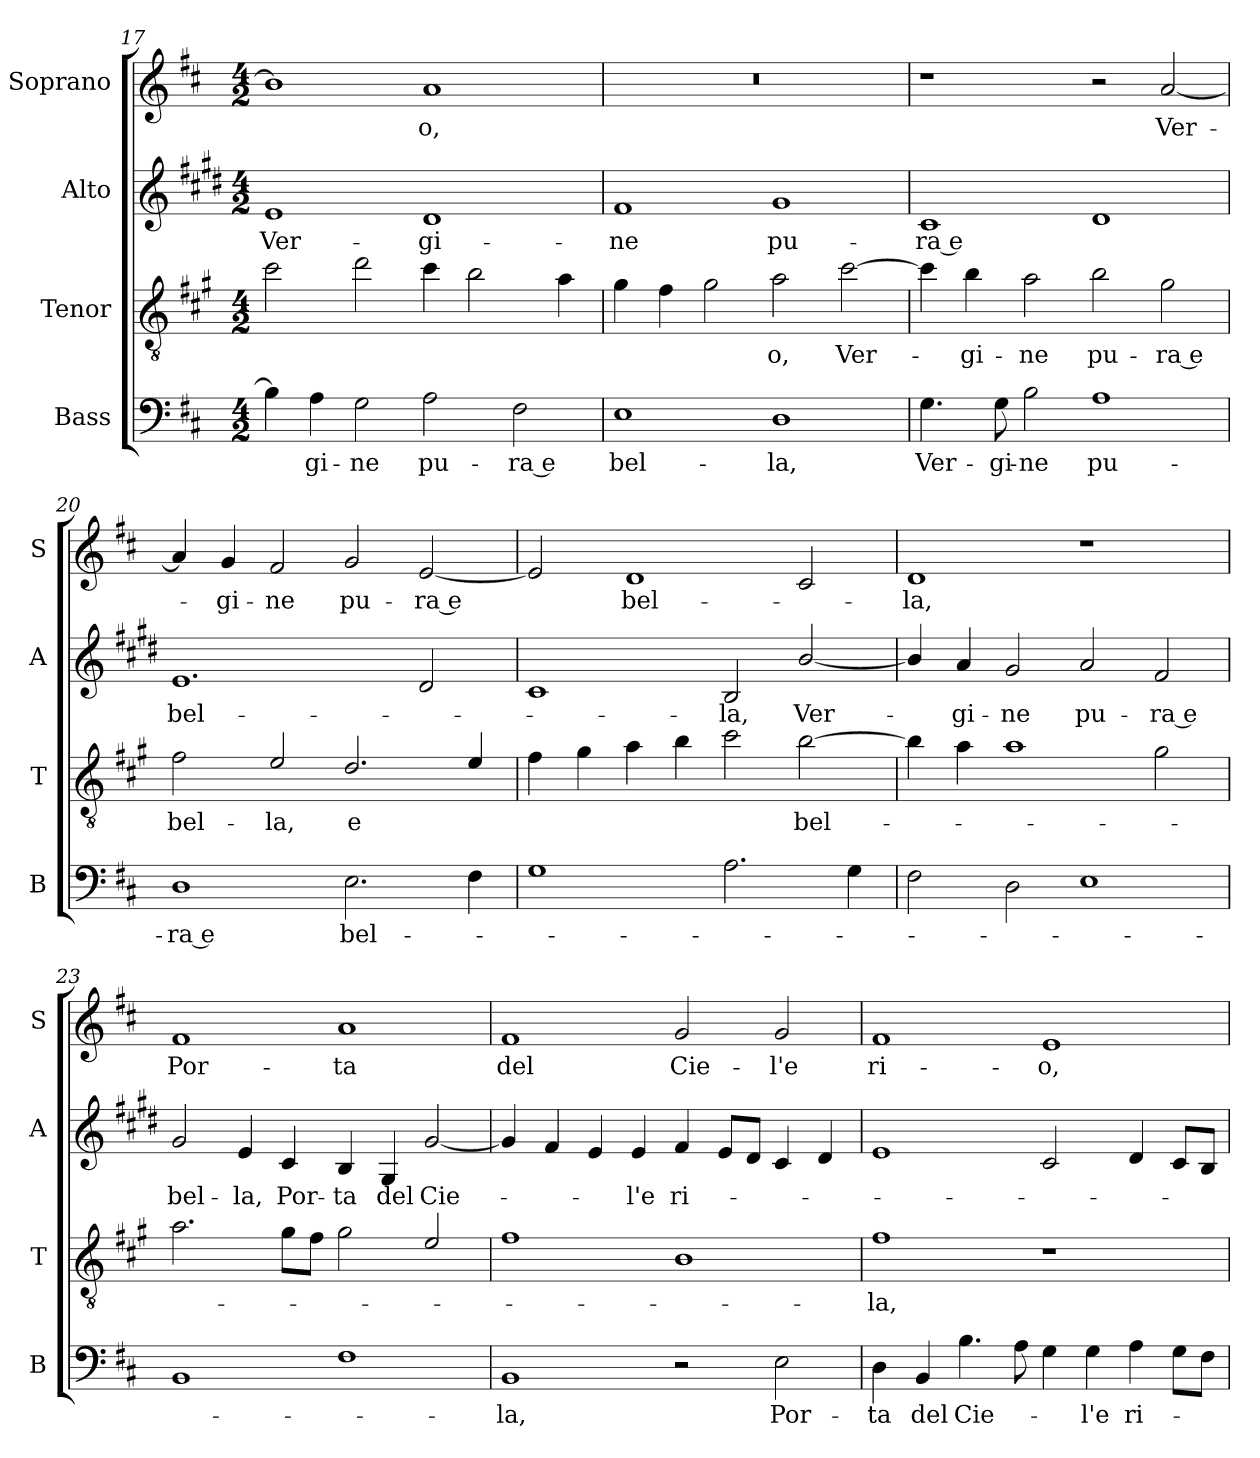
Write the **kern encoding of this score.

**kern	**text	**kern	**text	**kern	**text	**kern	**text
*part4	*part4	*part3	*part3	*part2	*part2	*part1	*part1
*staff4	*staff4	*staff3	*staff3	*staff2	*staff2	*staff1	*staff1
*I"Bass	*	*I"Tenor	*	*I"Alto	*	*I"Soprano	*
*I'B	*	*I'T	*	*I'A	*	*I'S	*
!!LO:LB:g=z
*clefF4	*	*clefGv2	*	*clefG2	*	*clefG2	*
*	*	*ITrd4c7	*	*ITrd1c2	*	*	*
*k[f#c#]	*	*k[f#c#]	*	*k[f#c#]	*	*k[f#c#]	*
*D:	*	*D:	*	*D:	*	*D:	*
*M4/2	*	*M4/2	*	*M4/2	*	*M4/2	*
=17	=17	=17	=17	=17	=17	=17	=17
!	!	!	!	!	!LO:LY:b	!	!
4B\]	.	2f#\	.	1d	Ver-	1b]	.
!	!LO:LY:b	!	!	!	!	!	!
4A\	-gi-	.	.	.	.	.	.
!	!LO:LY:b	!	!	!	!	!	!
2G\	-ne	2g\	.	.	.	.	.
!	!LO:LY:b	!	!	!	!LO:LY:b	!	!LO:LY:b
2A\	pu-	4f#\	.	1c#	-gi-	1a	-o,
.	.	2e\	.	.	.	.	.
!	!LO:LY:b	!	!	!	!	!	!
2F#\	-ra e	.	.	.	.	.	.
.	.	4d\	.	.	.	.	.
=18	=18	=18	=18	=18	=18	=18	=18
!	!LO:LY:b	!	!	!	!LO:LY:b	!	!
1E	bel-	4c#\	.	1e	-ne	0r	.
.	.	4B\	.	.	.	.	.
.	.	2c#\	.	.	.	.	.
!	!LO:LY:b	!	!LO:LY:b	!	!LO:LY:b	!	!
1D	-la,	2d\	-o,	1f#	pu-	.	.
!	!	!	!LO:LY:b	!	!	!	!
.	.	[2f#\	Ver-	.	.	.	.
=19	=19	=19	=19	=19	=19	=19	=19
!	!LO:LY:b	!	!	!	!LO:LY:b	!	!
4.G\	Ver-	4f#\]	.	1B	-ra e	1r	.
!	!	!	!LO:LY:b	!	!	!	!
.	.	4e\	-gi-	.	.	.	.
!	!LO:LY:b	!	!	!	!	!	!
8G\	-gi-	.	.	.	.	.	.
!	!LO:LY:b	!	!LO:LY:b	!	!	!	!
2B\	-ne	2d\	-ne	.	.	.	.
!	!LO:LY:b	!	!LO:LY:b	!	!	!	!
1A	pu-	2e\	pu-	1c#	.	2r	.
!	!	!	!LO:LY:b	!	!	!	!LO:LY:b
.	.	2c#\	-ra e	.	.	[2a/	Ver-
=20	=20	=20	=20	=20	=20	=20	=20
!	!LO:LY:b	!	!LO:LY:b	!	!LO:LY:b	!	!
1D	-ra e	2B\	bel-	1.d	bel-	4a/]	.
!	!	!	!	!	!	!	!LO:LY:b
.	.	.	.	.	.	4g/	-gi-
!	!	!	!LO:LY:b	!	!	!	!LO:LY:b
.	.	2A/	-la,	.	.	2f#/	-ne
!	!LO:LY:b	!	!LO:LY:b	!	!	!	!LO:LY:b
2.E\	bel-	2.G/	e	.	.	2g/	pu-
!	!	!	!	!	!	!	!LO:LY:b
.	.	.	.	2c#/	.	[2e/	-ra e
4F#\	.	4A/	.	.	.	.	.
!!LO:LB:g=z
=21	=21	=21	=21	=21	=21	=21	=21
1G	.	4B\	.	1B	.	2e/]	.
.	.	4c#\	.	.	.	.	.
!	!	!	!	!	!	!	!LO:LY:b
.	.	4d\	.	.	.	1d	bel-
.	.	4e\	.	.	.	.	.
!	!	!	!	!	!LO:LY:b	!	!
2.A\	.	2f#\	.	2A/	-la,	.	.
!	!	!	!LO:LY:b	!	!LO:LY:b	!	!
.	.	[2e\	bel-	[2a/	Ver-	2c#/	.
4G\	.	.	.	.	.	.	.
=22	=22	=22	=22	=22	=22	=22	=22
!	!	!	!	!	!	!	!LO:LY:b
2F#\	.	4e\]	.	4a/]	.	1d	-la,
!	!	!	!	!	!LO:LY:b	!	!
.	.	4d\	.	4g/	-gi-	.	.
!	!	!	!	!	!LO:LY:b	!	!
2D\	.	1d	.	2f#/	-ne	.	.
!	!	!	!	!	!LO:LY:b	!	!
1E	.	.	.	2g/	pu-	1r	.
!	!	!	!	!	!LO:LY:b	!	!
.	.	2c#\	.	2e/	-ra e	.	.
=23	=23	=23	=23	=23	=23	=23	=23
!	!	!	!	!	!LO:LY:b	!	!LO:LY:b
1BB	.	2.d\	.	2f#/	bel-	1f#	Por-
!	!	!	!	!	!LO:LY:b	!	!
.	.	.	.	4d/	-la,	.	.
!	!	!	!	!	!LO:LY:b	!	!
.	.	8c#\L	.	4B/	Por-	.	.
.	.	8B\J	.	.	.	.	.
!	!	!	!	!	!LO:LY:b	!	!LO:LY:b
1F#	.	2c#\	.	4A/	-ta	1a	-ta
!	!	!	!	!	!LO:LY:b	!	!
.	.	.	.	4F#/	del	.	.
!	!	!	!	!	!LO:LY:b	!	!
.	.	2A/	.	[2f#/	Cie-	.	.
=24	=24	=24	=24	=24	=24	=24	=24
!	!LO:LY:b	!	!	!	!	!	!LO:LY:b
1BB	-la,	1B	.	4f#/]	.	1f#	del
.	.	.	.	4e/	.	.	.
.	.	.	.	4d/	.	.	.
!	!	!	!	!	!LO:LY:b	!	!
.	.	.	.	4d/	-l'e	.	.
!	!	!	!	!	!LO:LY:b	!	!LO:LY:b
2r	.	1E	.	4e/	ri-	2g/	Cie-
.	.	.	.	8d/L	.	.	.
.	.	.	.	8c#/J	.	.	.
!	!LO:LY:b	!	!	!	!	!	!LO:LY:b
2E\	Por-	.	.	4B/	.	2g/	-l'e
.	.	.	.	4c#/	.	.	.
!!LO:LB:g=z
=25	=25	=25	=25	=25	=25	=25	=25
!	!LO:LY:b	!	!LO:LY:b	!	!	!	!LO:LY:b
4D\	-ta	1B	-la,	1d	.	1f#	ri-
!	!LO:LY:b	!	!	!	!	!	!
4BB/	del	.	.	.	.	.	.
!	!LO:LY:b	!	!	!	!	!	!
4.B\	Cie-	.	.	.	.	.	.
8A\	.	.	.	.	.	.	.
!	!	!	!	!	!	!	!LO:LY:b
4G\	.	1r	.	2B/	.	1e	-o,
!	!LO:LY:b	!	!	!	!	!	!
4G\	-l'e	.	.	.	.	.	.
!	!LO:LY:b	!	!	!	!	!	!
4A\	ri-	.	.	4c#/	.	.	.
8G\L	.	.	.	8B/L	.	.	.
8F#\J	.	.	.	8A/J	.	.	.
=	=	=	=	=	=	=	=
*-	*-	*-	*-	*-	*-	*-	*-
